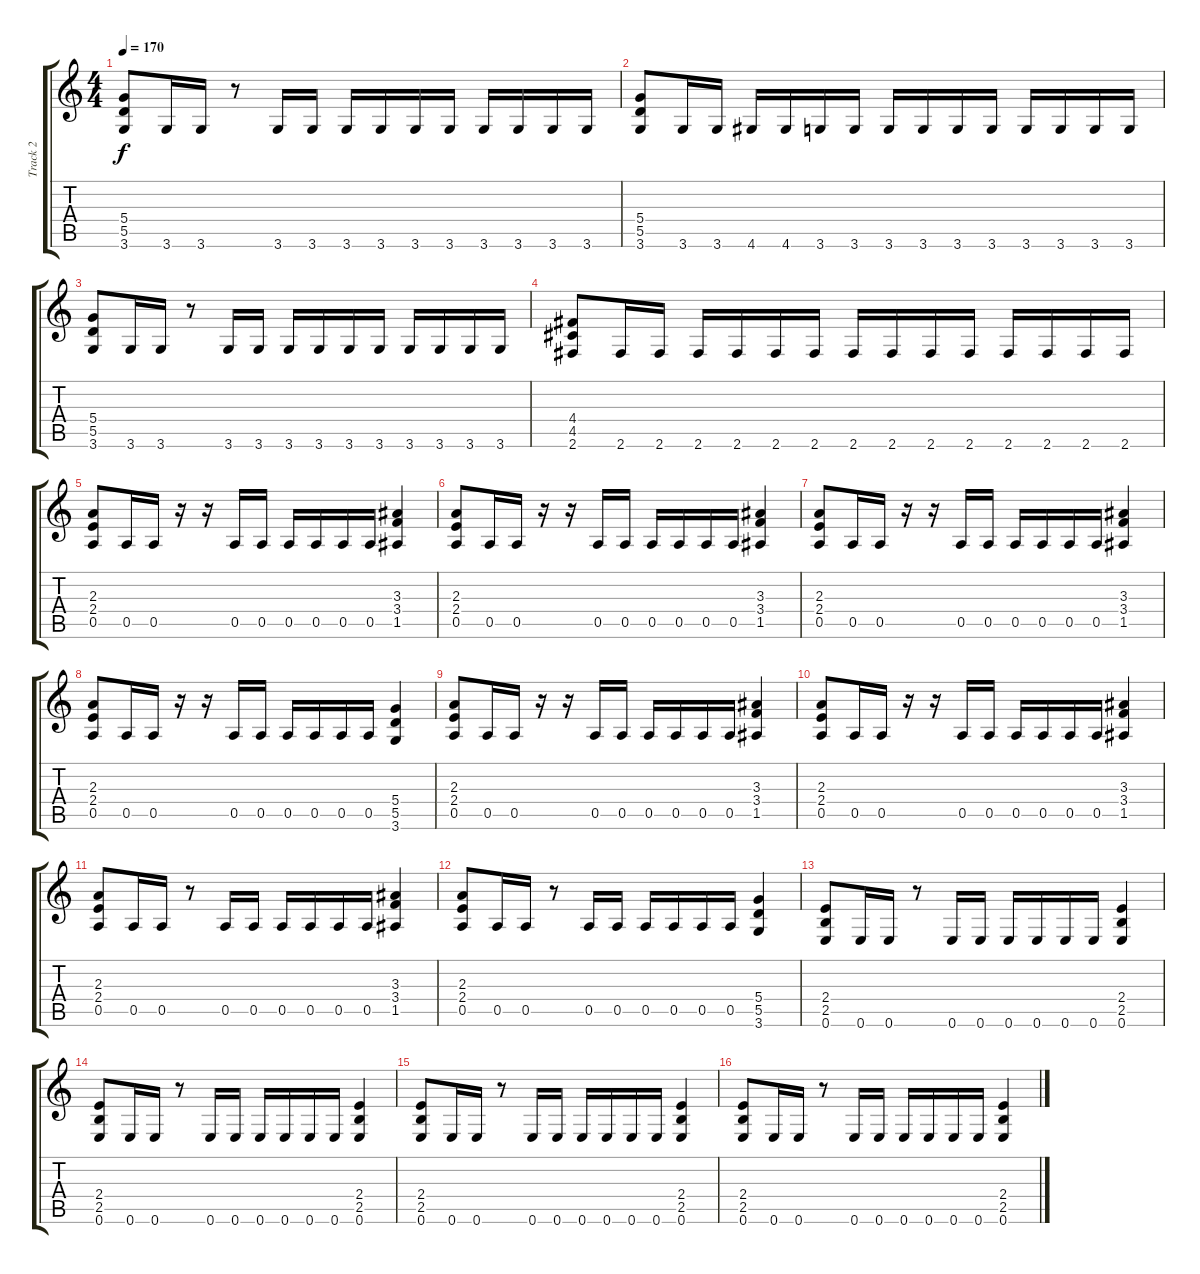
\track ("Track 2" "Track 2") {instrument distortionguitar}
\staff {score tabs}
\tuning (E4 B3 G3 D3 A2 E2) {hide}
\ts (4 4)
\tempo 170
\clef g2
\ks c
(5.4 5.5 3.6).8{dy f} 3.6.16 3.6.16 r.8 3.6.16 3.6.16 3.6.16 3.6.16 3.6.16 3.6.16 3.6.16 3.6.16 3.6.16 3.6.16 |
(5.4 5.5 3.6).8 3.6.16 3.6.16 4.6.16 4.6.16 3.6.16 3.6.16 3.6.16 3.6.16 3.6.16 3.6.16 3.6.16 3.6.16 3.6.16 3.6.16 |
(5.4 5.5 3.6).8 3.6.16 3.6.16 r.8 3.6.16 3.6.16 3.6.16 3.6.16 3.6.16 3.6.16 3.6.16 3.6.16 3.6.16 3.6.16 |
(4.4 4.5 2.6).8 2.6.16 2.6.16 2.6.16 2.6.16 2.6.16 2.6.16 2.6.16 2.6.16 2.6.16 2.6.16 2.6.16 2.6.16 2.6.16 2.6.16 |
(2.3 2.4 0.5).8 0.5.16 0.5.16 r.16 r.16 0.5.16 0.5.16 0.5.16 0.5.16 0.5.16 0.5.16 (3.3 3.4 1.5).4 |
(2.3 2.4 0.5).8 0.5.16 0.5.16 r.16 r.16 0.5.16 0.5.16 0.5.16 0.5.16 0.5.16 0.5.16 (3.3 3.4 1.5).4 |
(2.3 2.4 0.5).8 0.5.16 0.5.16 r.16 r.16 0.5.16 0.5.16 0.5.16 0.5.16 0.5.16 0.5.16 (3.3 3.4 1.5).4 |
(2.3 2.4 0.5).8 0.5.16 0.5.16 r.16 r.16 0.5.16 0.5.16 0.5.16 0.5.16 0.5.16 0.5.16 (5.4 5.5 3.6).4 |
(2.3 2.4 0.5).8 0.5.16 0.5.16 r.16 r.16 0.5.16 0.5.16 0.5.16 0.5.16 0.5.16 0.5.16 (3.3 3.4 1.5).4 |
(2.3 2.4 0.5).8 0.5.16 0.5.16 r.16 r.16 0.5.16 0.5.16 0.5.16 0.5.16 0.5.16 0.5.16 (3.3 3.4 1.5).4 |
(2.3 2.4 0.5).8 0.5.16 0.5.16 r.8 0.5.16 0.5.16 0.5.16 0.5.16 0.5.16 0.5.16 (3.3 3.4 1.5).4 |
(2.3 2.4 0.5).8 0.5.16 0.5.16 r.8 0.5.16 0.5.16 0.5.16 0.5.16 0.5.16 0.5.16 (5.4 5.5 3.6).4 |
(2.4 2.5 0.6).8 0.6.16 0.6.16 r.8 0.6.16 0.6.16 0.6.16 0.6.16 0.6.16 0.6.16 (2.4 2.5 0.6).4 |
(2.4 2.5 0.6).8 0.6.16 0.6.16 r.8 0.6.16 0.6.16 0.6.16 0.6.16 0.6.16 0.6.16 (2.4 2.5 0.6).4 |
(2.4 2.5 0.6).8 0.6.16 0.6.16 r.8 0.6.16 0.6.16 0.6.16 0.6.16 0.6.16 0.6.16 (2.4 2.5 0.6).4 |
(2.4 2.5 0.6).8 0.6.16 0.6.16 r.8 0.6.16 0.6.16 0.6.16 0.6.16 0.6.16 0.6.16 (2.4 2.5 0.6).4
